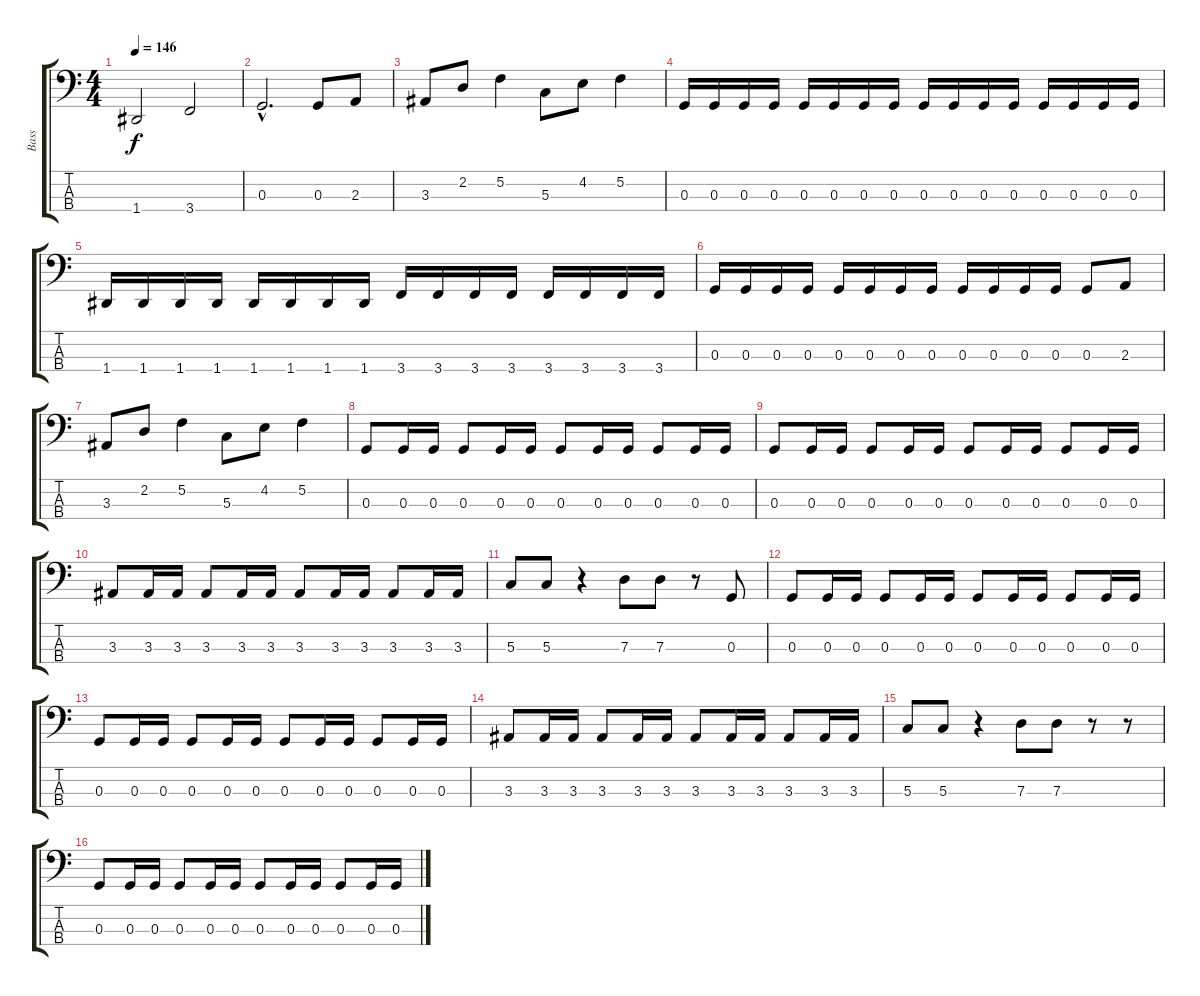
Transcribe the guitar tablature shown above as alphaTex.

\track ("Bass" "Bass") {instrument electricbasspick}
\staff {score tabs}
\tuning (F2 C2 G1 D1) {hide}
\ts (4 4)
\tempo 146
\clef f4
\ks c
1.4.2{dy f} 3.4.2 |
0.3{hac}.2{d} 0.3.8 2.3.8 |
3.3.8 2.2.8 5.2.4 5.3.8 4.2.8 5.2.4 |
0.3.16 0.3.16 0.3.16 0.3.16 0.3.16 0.3.16 0.3.16 0.3.16 0.3.16 0.3.16 0.3.16 0.3.16 0.3.16 0.3.16 0.3.16 0.3.16 |
1.4.16 1.4.16 1.4.16 1.4.16 1.4.16 1.4.16 1.4.16 1.4.16 3.4.16 3.4.16 3.4.16 3.4.16 3.4.16 3.4.16 3.4.16 3.4.16 |
0.3.16 0.3.16 0.3.16 0.3.16 0.3.16 0.3.16 0.3.16 0.3.16 0.3.16 0.3.16 0.3.16 0.3.16 0.3.8 2.3.8 |
3.3.8 2.2.8 5.2.4 5.3.8 4.2.8 5.2.4 |
0.3.8 0.3.16 0.3.16 0.3.8 0.3.16 0.3.16 0.3.8 0.3.16 0.3.16 0.3.8 0.3.16 0.3.16 |
0.3.8 0.3.16 0.3.16 0.3.8 0.3.16 0.3.16 0.3.8 0.3.16 0.3.16 0.3.8 0.3.16 0.3.16 |
3.3.8 3.3.16 3.3.16 3.3.8 3.3.16 3.3.16 3.3.8 3.3.16 3.3.16 3.3.8 3.3.16 3.3.16 |
5.3.8 5.3.8 r.4 7.3.8 7.3.8 r.8 0.3.8 |
0.3.8 0.3.16 0.3.16 0.3.8 0.3.16 0.3.16 0.3.8 0.3.16 0.3.16 0.3.8 0.3.16 0.3.16 |
0.3.8 0.3.16 0.3.16 0.3.8 0.3.16 0.3.16 0.3.8 0.3.16 0.3.16 0.3.8 0.3.16 0.3.16 |
3.3.8 3.3.16 3.3.16 3.3.8 3.3.16 3.3.16 3.3.8 3.3.16 3.3.16 3.3.8 3.3.16 3.3.16 |
5.3.8 5.3.8 r.4 7.3.8 7.3.8 r.8 r.8 |
0.3.8 0.3.16 0.3.16 0.3.8 0.3.16 0.3.16 0.3.8 0.3.16 0.3.16 0.3.8 0.3.16 0.3.16
